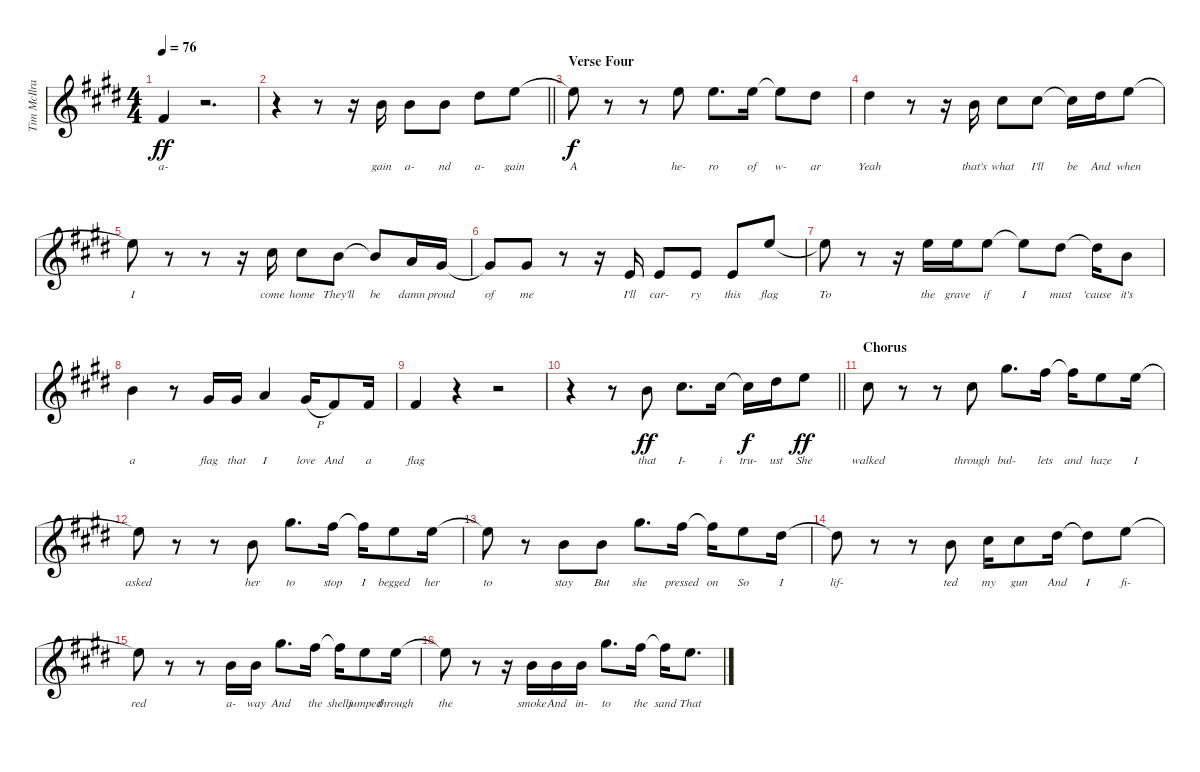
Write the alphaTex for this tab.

\track ("Tim McIlrath - Vocals" "Tim McIlra") {instrument acousticguitarnylon}
\staff {score}
\tuning (E4 B3 G3 D3 A2 E2) {hide}
\ts (4 4)
\tempo 76
\clef g2
\ks e
4.4.4{lyrics (0 "a-") lyrics (1 "") lyrics (2 "") lyrics (3 "") lyrics (4 "") dy ff} r.2{d} |
\barLineRight lightlight
r.4 r.8 r.16 4.3.16{lyrics (0 "gain") lyrics (1 "") lyrics (2 "") lyrics (3 "") lyrics (4 "")} 4.3.8{lyrics (0 "a-") lyrics (1 "") lyrics (2 "") lyrics (3 "") lyrics (4 "")} 4.3.8{lyrics (0 "nd") lyrics (1 "") lyrics (2 "") lyrics (3 "") lyrics (4 "")} 8.3.8{lyrics (0 "a-") lyrics (1 "") lyrics (2 "") lyrics (3 "") lyrics (4 "")} 9.3.8{lyrics (0 "gain") lyrics (1 "") lyrics (2 "") lyrics (3 "") lyrics (4 "")} |
\section ("" "Verse Four")
9.3{t}.8{lyrics (0 "A") lyrics (1 "") lyrics (2 "") lyrics (3 "") lyrics (4 "") dy f} r.8 r.8 9.3.8{lyrics (0 "he-") lyrics (1 "") lyrics (2 "") lyrics (3 "") lyrics (4 "")} 9.3.8{d lyrics (0 "ro") lyrics (1 "") lyrics (2 "") lyrics (3 "") lyrics (4 "")} 9.3.16{lyrics (0 "of") lyrics (1 "") lyrics (2 "") lyrics (3 "") lyrics (4 "")} 9.3{t}.8{lyrics (0 "w-") lyrics (1 "") lyrics (2 "") lyrics (3 "") lyrics (4 "")} 8.3.8{lyrics (0 "ar") lyrics (1 "") lyrics (2 "") lyrics (3 "") lyrics (4 "")} |
8.3.4{lyrics (0 "Yeah") lyrics (1 "") lyrics (2 "") lyrics (3 "") lyrics (4 "")} r.8 r.16 4.3.16{lyrics (0 "that's") lyrics (1 "") lyrics (2 "") lyrics (3 "") lyrics (4 "")} 6.3.8{lyrics (0 "what") lyrics (1 "") lyrics (2 "") lyrics (3 "") lyrics (4 "")} 6.3.8{lyrics (0 "I'll") lyrics (1 "") lyrics (2 "") lyrics (3 "") lyrics (4 "")} 6.3{t}.16{lyrics (0 "be") lyrics (1 "") lyrics (2 "") lyrics (3 "") lyrics (4 "")} 8.3.16{lyrics (0 "And") lyrics (1 "") lyrics (2 "") lyrics (3 "") lyrics (4 "")} 9.3.8{lyrics (0 "when") lyrics (1 "") lyrics (2 "") lyrics (3 "") lyrics (4 "")} |
9.3{t}.8{lyrics (0 "I") lyrics (1 "") lyrics (2 "") lyrics (3 "") lyrics (4 "")} r.8 r.8 r.16 6.3.16{lyrics (0 "come") lyrics (1 "") lyrics (2 "") lyrics (3 "") lyrics (4 "")} 6.3.8{lyrics (0 "home") lyrics (1 "") lyrics (2 "") lyrics (3 "") lyrics (4 "")} 4.3.8{lyrics (0 "They'll") lyrics (1 "") lyrics (2 "") lyrics (3 "") lyrics (4 "")} 4.3{t}.8{lyrics (0 "be") lyrics (1 "") lyrics (2 "") lyrics (3 "") lyrics (4 "")} 2.3.16{lyrics (0 "damn") lyrics (1 "") lyrics (2 "") lyrics (3 "") lyrics (4 "")} 1.3.16{lyrics (0 "proud") lyrics (1 "") lyrics (2 "") lyrics (3 "") lyrics (4 "")} |
1.3{t}.8{lyrics (0 "of") lyrics (1 "") lyrics (2 "") lyrics (3 "") lyrics (4 "")} 1.3.8{lyrics (0 "me") lyrics (1 "") lyrics (2 "") lyrics (3 "") lyrics (4 "")} r.8 r.16 2.4.16{lyrics (0 "I'll") lyrics (1 "") lyrics (2 "") lyrics (3 "") lyrics (4 "")} 2.4.8{lyrics (0 "car-") lyrics (1 "") lyrics (2 "") lyrics (3 "") lyrics (4 "")} 2.4.8{lyrics (0 "ry") lyrics (1 "") lyrics (2 "") lyrics (3 "") lyrics (4 "")} 2.4.8{lyrics (0 "this") lyrics (1 "") lyrics (2 "") lyrics (3 "") lyrics (4 "")} 9.3.8{lyrics (0 "flag") lyrics (1 "") lyrics (2 "") lyrics (3 "") lyrics (4 "")} |
9.3{t}.8{lyrics (0 "To") lyrics (1 "") lyrics (2 "") lyrics (3 "") lyrics (4 "")} r.8 r.16 9.3.16{lyrics (0 "the") lyrics (1 "") lyrics (2 "") lyrics (3 "") lyrics (4 "")} 9.3.16{lyrics (0 "grave") lyrics (1 "") lyrics (2 "") lyrics (3 "") lyrics (4 "")} 9.3.8{lyrics (0 "if") lyrics (1 "") lyrics (2 "") lyrics (3 "") lyrics (4 "")} 9.3{t}.8{lyrics (0 "I") lyrics (1 "") lyrics (2 "") lyrics (3 "") lyrics (4 "")} 8.3.8{lyrics (0 "must") lyrics (1 "") lyrics (2 "") lyrics (3 "") lyrics (4 "")} 8.3{t}.16{lyrics (0 "'cause") lyrics (1 "") lyrics (2 "") lyrics (3 "") lyrics (4 "")} 4.3.8{lyrics (0 "it's") lyrics (1 "") lyrics (2 "") lyrics (3 "") lyrics (4 "")} |
4.3.4{lyrics (0 "a") lyrics (1 "") lyrics (2 "") lyrics (3 "") lyrics (4 "")} r.8 1.3.16{lyrics (0 "flag") lyrics (1 "") lyrics (2 "") lyrics (3 "") lyrics (4 "")} 1.3.16{lyrics (0 "that") lyrics (1 "") lyrics (2 "") lyrics (3 "") lyrics (4 "")} 2.3.4{lyrics (0 "I") lyrics (1 "") lyrics (2 "") lyrics (3 "") lyrics (4 "")} 6.4{h}.16{lyrics (0 "love") lyrics (1 "") lyrics (2 "") lyrics (3 "") lyrics (4 "")} 4.4.8{lyrics (0 "And") lyrics (1 "") lyrics (2 "") lyrics (3 "") lyrics (4 "")} 4.4.16{lyrics (0 "a") lyrics (1 "") lyrics (2 "") lyrics (3 "") lyrics (4 "")} |
4.4.4{lyrics (0 "flag") lyrics (1 "") lyrics (2 "") lyrics (3 "") lyrics (4 "")} r.4 r.2 |
\barLineRight lightlight
r.4 r.8 4.3.8{lyrics (0 "that") lyrics (1 "") lyrics (2 "") lyrics (3 "") lyrics (4 "") dy ff} 6.3.8{d lyrics (0 "I-") lyrics (1 "") lyrics (2 "") lyrics (3 "") lyrics (4 "")} 6.3.16{lyrics (0 "i") lyrics (1 "") lyrics (2 "") lyrics (3 "") lyrics (4 "")} 6.3{t}.16{lyrics (0 "tru-") lyrics (1 "") lyrics (2 "") lyrics (3 "") lyrics (4 "") dy f} 8.3.16{lyrics (0 "ust") lyrics (1 "") lyrics (2 "") lyrics (3 "") lyrics (4 "")} 9.3.8{lyrics (0 "She") lyrics (1 "") lyrics (2 "") lyrics (3 "") lyrics (4 "") dy ff} |
\section ("" "Chorus")
6.3.8{lyrics (0 "walked") lyrics (1 "") lyrics (2 "") lyrics (3 "") lyrics (4 "")} r.8 r.8 6.3.8{lyrics (0 "through") lyrics (1 "") lyrics (2 "") lyrics (3 "") lyrics (4 "")} 13.3.8{d lyrics (0 "bul-") lyrics (1 "") lyrics (2 "") lyrics (3 "") lyrics (4 "")} 11.3.16{lyrics (0 "lets") lyrics (1 "") lyrics (2 "") lyrics (3 "") lyrics (4 "")} 11.3{t}.16{lyrics (0 "and") lyrics (1 "") lyrics (2 "") lyrics (3 "") lyrics (4 "")} 9.3.8{lyrics (0 "haze") lyrics (1 "") lyrics (2 "") lyrics (3 "") lyrics (4 "")} 9.3.16{lyrics (0 "I") lyrics (1 "") lyrics (2 "") lyrics (3 "") lyrics (4 "")} |
9.3{t}.8{lyrics (0 "asked") lyrics (1 "") lyrics (2 "") lyrics (3 "") lyrics (4 "")} r.8 r.8 4.3.8{lyrics (0 "her") lyrics (1 "") lyrics (2 "") lyrics (3 "") lyrics (4 "")} 13.3.8{d lyrics (0 "to") lyrics (1 "") lyrics (2 "") lyrics (3 "") lyrics (4 "")} 11.3.16{lyrics (0 "stop") lyrics (1 "") lyrics (2 "") lyrics (3 "") lyrics (4 "")} 11.3{t}.16{lyrics (0 "I") lyrics (1 "") lyrics (2 "") lyrics (3 "") lyrics (4 "")} 9.3.8{lyrics (0 "begged") lyrics (1 "") lyrics (2 "") lyrics (3 "") lyrics (4 "")} 9.3.16{lyrics (0 "her") lyrics (1 "") lyrics (2 "") lyrics (3 "") lyrics (4 "")} |
9.3{t}.8{lyrics (0 "to") lyrics (1 "") lyrics (2 "") lyrics (3 "") lyrics (4 "")} r.8 4.3.8{lyrics (0 "stay") lyrics (1 "") lyrics (2 "") lyrics (3 "") lyrics (4 "")} 4.3.8{lyrics (0 "But") lyrics (1 "") lyrics (2 "") lyrics (3 "") lyrics (4 "")} 13.3.8{d lyrics (0 "she") lyrics (1 "") lyrics (2 "") lyrics (3 "") lyrics (4 "")} 11.3.16{lyrics (0 "pressed") lyrics (1 "") lyrics (2 "") lyrics (3 "") lyrics (4 "")} 11.3{t}.16{lyrics (0 "on") lyrics (1 "") lyrics (2 "") lyrics (3 "") lyrics (4 "")} 9.3.8{lyrics (0 "So") lyrics (1 "") lyrics (2 "") lyrics (3 "") lyrics (4 "")} 8.3.16{lyrics (0 "I") lyrics (1 "") lyrics (2 "") lyrics (3 "") lyrics (4 "")} |
8.3{t}.8{lyrics (0 "lif-") lyrics (1 "") lyrics (2 "") lyrics (3 "") lyrics (4 "")} r.8 r.8 4.3.8{lyrics (0 "ted") lyrics (1 "") lyrics (2 "") lyrics (3 "") lyrics (4 "")} 6.3.16{lyrics (0 "my") lyrics (1 "") lyrics (2 "") lyrics (3 "") lyrics (4 "")} 6.3.8{lyrics (0 "gun") lyrics (1 "") lyrics (2 "") lyrics (3 "") lyrics (4 "")} 8.3.16{lyrics (0 "And") lyrics (1 "") lyrics (2 "") lyrics (3 "") lyrics (4 "")} 8.3{t}.8{lyrics (0 "I") lyrics (1 "") lyrics (2 "") lyrics (3 "") lyrics (4 "")} 9.3.8{lyrics (0 "fi-") lyrics (1 "") lyrics (2 "") lyrics (3 "") lyrics (4 "")} |
9.3{t}.8{lyrics (0 "red") lyrics (1 "") lyrics (2 "") lyrics (3 "") lyrics (4 "")} r.8 r.8 4.3.16{lyrics (0 "a-") lyrics (1 "") lyrics (2 "") lyrics (3 "") lyrics (4 "")} 4.3.16{lyrics (0 "way") lyrics (1 "") lyrics (2 "") lyrics (3 "") lyrics (4 "")} 13.3.8{d lyrics (0 "And") lyrics (1 "") lyrics (2 "") lyrics (3 "") lyrics (4 "")} 11.3.16{lyrics (0 "the") lyrics (1 "") lyrics (2 "") lyrics (3 "") lyrics (4 "")} 11.3{t}.16{lyrics (0 "shells") lyrics (1 "") lyrics (2 "") lyrics (3 "") lyrics (4 "")} 9.3.8{lyrics (0 "jumped") lyrics (1 "") lyrics (2 "") lyrics (3 "") lyrics (4 "")} 9.3.16{lyrics (0 "through") lyrics (1 "") lyrics (2 "") lyrics (3 "") lyrics (4 "")} |
9.3{t}.8{lyrics (0 "the") lyrics (1 "") lyrics (2 "") lyrics (3 "") lyrics (4 "")} r.8 r.16 4.3.16{lyrics (0 "smoke") lyrics (1 "") lyrics (2 "") lyrics (3 "") lyrics (4 "")} 4.3.16{lyrics (0 "And") lyrics (1 "") lyrics (2 "") lyrics (3 "") lyrics (4 "")} 4.3.16{lyrics (0 "in-") lyrics (1 "") lyrics (2 "") lyrics (3 "") lyrics (4 "")} 13.3.8{d lyrics (0 "to") lyrics (1 "") lyrics (2 "") lyrics (3 "") lyrics (4 "")} 11.3.16{lyrics (0 "the") lyrics (1 "") lyrics (2 "") lyrics (3 "") lyrics (4 "")} 11.3{t}.16{lyrics (0 "sand") lyrics (1 "") lyrics (2 "") lyrics (3 "") lyrics (4 "")} 9.3.8{d lyrics (0 "That") lyrics (1 "") lyrics (2 "") lyrics (3 "") lyrics (4 "")}
